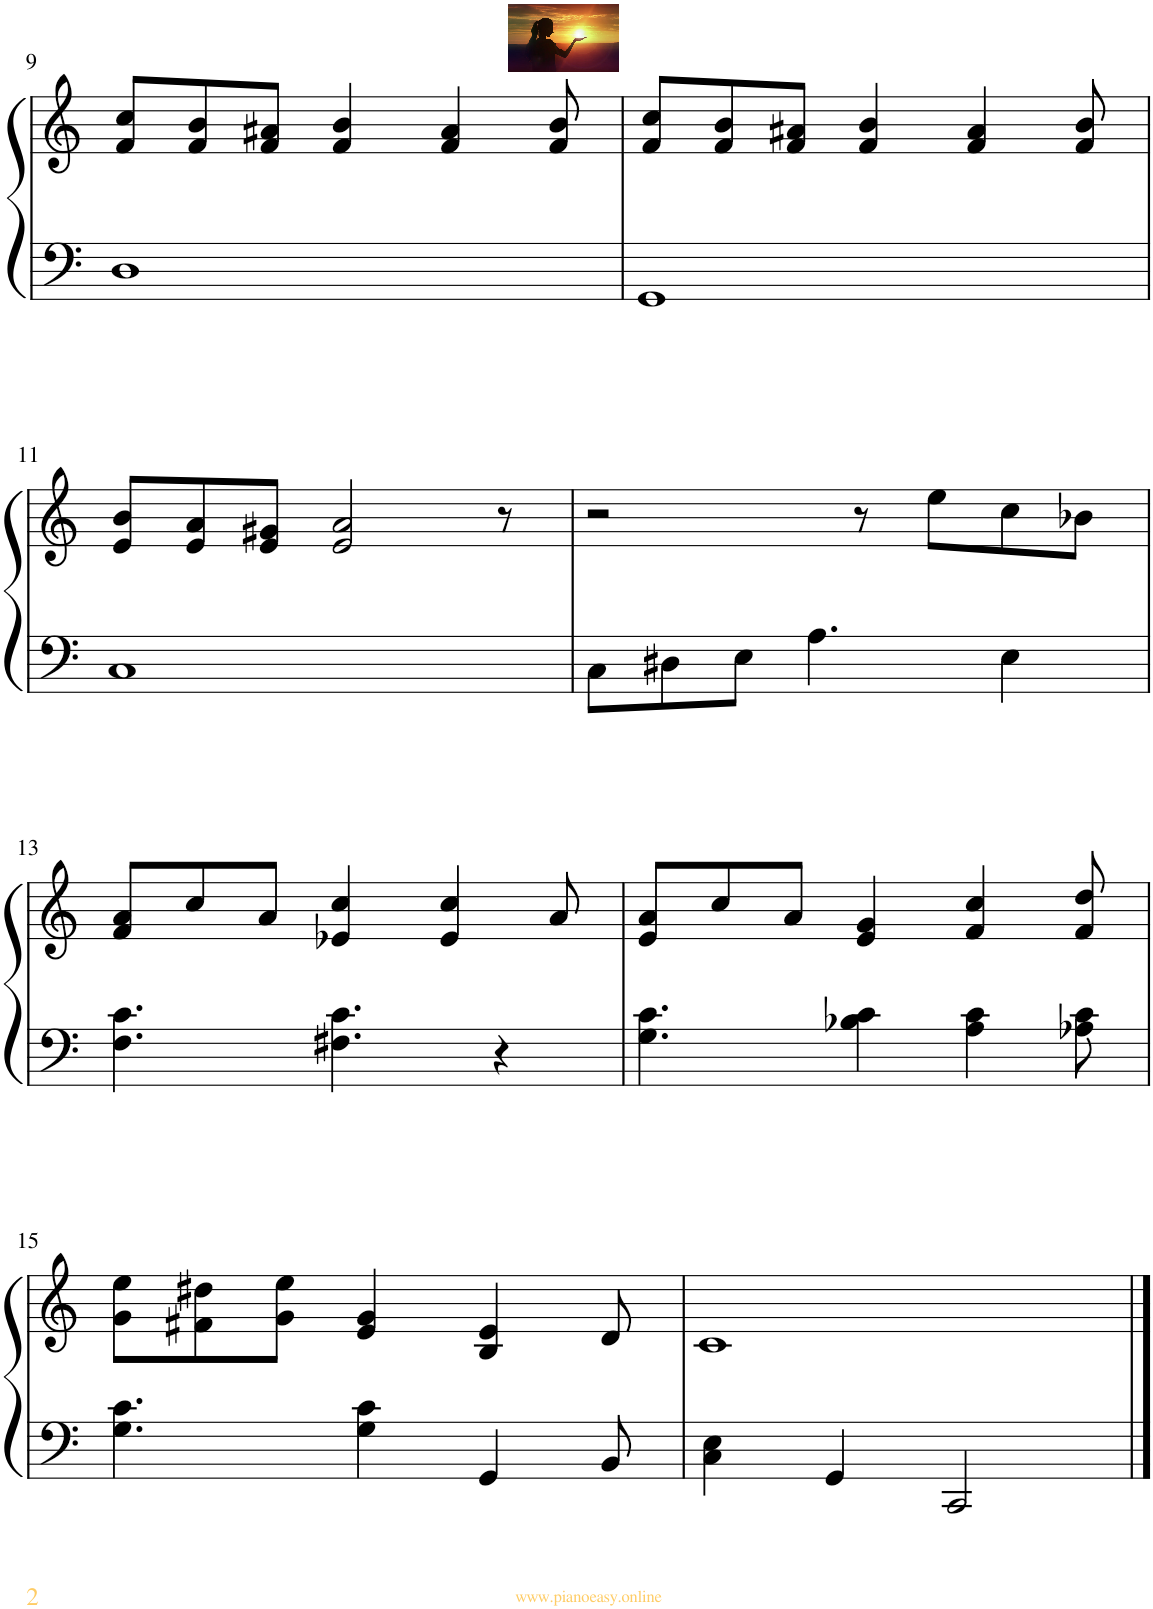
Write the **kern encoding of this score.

**kern	**kern
*part1	*part1
*staff2	*staff1
*I"Piano	*
*I'Pno.	*
!!LO:PB:g=z
*clefF4	*clefG2
*k[]	*k[]
*M4/4	*M4/4
=9	=9
1D	8f/ 8cc/L
.	8f/ 8b/
.	8f/ 8a#X/J
.	4f/ 4b/
.	4f/ 4a#/
.	8f/ 8b/
=10	=10
1GG	8f/ 8cc/L
.	8f/ 8b/
.	8f/ 8a#X/J
.	4f/ 4b/
.	4f/ 4a#/
.	8f/ 8b/
!!LO:LB:g=z
=11	=11
1C	8e/ 8b/L
.	8e/ 8a/
.	8e/ 8g#X/J
.	2e/ 2a/
.	8r
=12	=12
8C\L	2r
8D#X\	.
8E\J	.
4.A\	.
.	8r
.	8ee\L
4E\	8cc\
.	8b-X\J
!!LO:LB:g=z
=13	=13
4.F\ 4.c\	8f/ 8a/L
.	8cc/
.	8a/J
4.F#X\ 4.c\	4e-X/ 4cc/
.	4e-/ 4cc/
4r	.
.	8a/
=14	=14
4.G\ 4.c\	8e/ 8a/L
.	8cc/
.	8a/J
4B-X\ 4c\	4e/ 4g/
4A\ 4c\	4f/ 4cc/
8A-X\ 8c\	8f/ 8dd/
!!LO:LB:g=z
=15	=15
4.G\ 4.c\	8g\ 8ee\L
.	8f#X\ 8dd#X\
.	8g\ 8ee\J
4G\ 4c\	4e/ 4g/
4GG/	4B/ 4e/
8BB/	8d/
=16	=16
4C\ 4E\	1c
4GG/	.
2CC/	.
==	==
*-	*-
